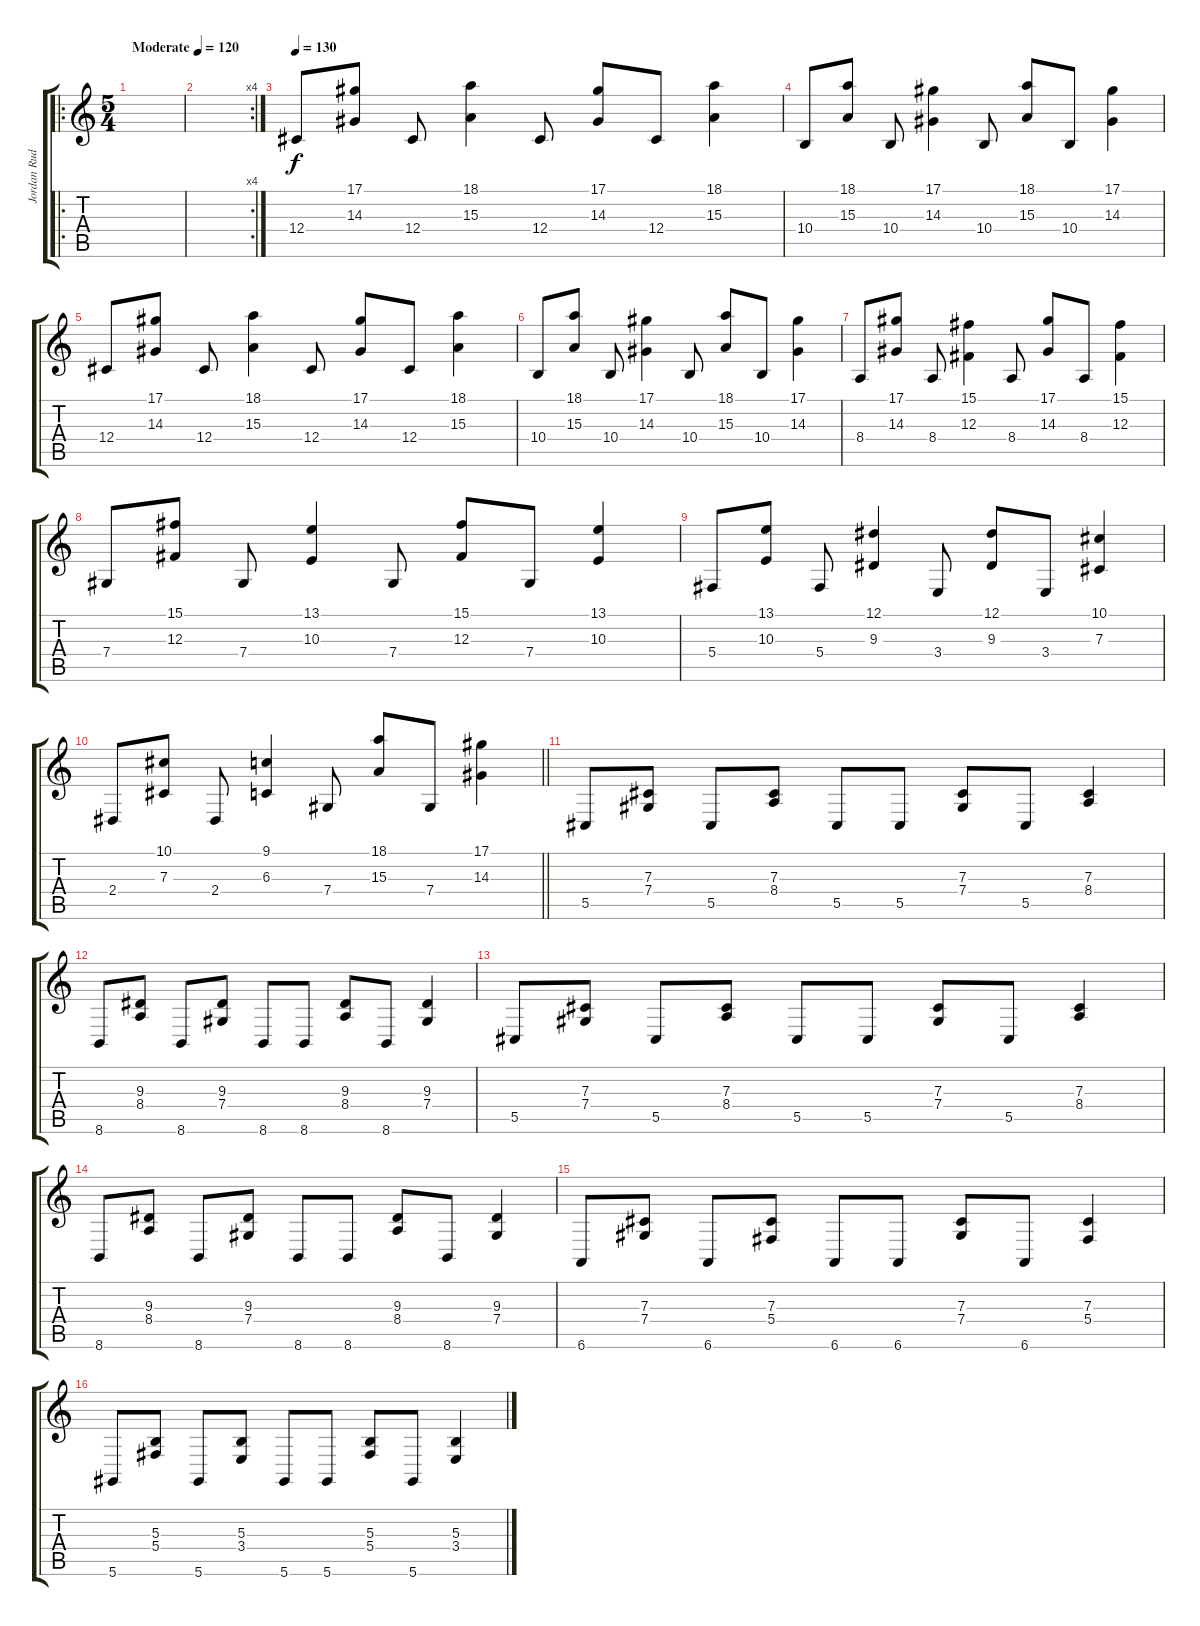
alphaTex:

\track ("Jordan Rudess Keyboards1" "Jordan Rud") {instrument lead2sawtooth}
\staff {score tabs}
\tuning (Eb4 Bb3 Gb3 Db3 Ab2 Eb2) {hide}
\ro
\ts (5 4)
\tempo (120 "Moderate")
\clef g2
\ks c
|
\rc 4
|
\tempo 130
12.4.8 (17.1 14.3).8 12.4.8 (18.1 15.3).4 12.4.8 (17.1 14.3).8 12.4.8 (18.1 15.3).4 |
10.4.8 (18.1 15.3).8 10.4.8 (17.1 14.3).4 10.4.8 (18.1 15.3).8 10.4.8 (17.1 14.3).4 |
12.4.8 (17.1 14.3).8 12.4.8 (18.1 15.3).4 12.4.8 (17.1 14.3).8 12.4.8 (18.1 15.3).4 |
10.4.8 (18.1 15.3).8 10.4.8 (17.1 14.3).4 10.4.8 (18.1 15.3).8 10.4.8 (17.1 14.3).4 |
8.4.8 (17.1 14.3).8 8.4.8 (15.1 12.3).4 8.4.8 (17.1 14.3).8 8.4.8 (15.1 12.3).4 |
7.4.8 (15.1 12.3).8 7.4.8 (13.1 10.3).4 7.4.8 (15.1 12.3).8 7.4.8 (13.1 10.3).4 |
5.4.8 (13.1 10.3).8 5.4.8 (12.1 9.3).4 3.4.8 (12.1 9.3).8 3.4.8 (10.1 7.3).4 |
\barLineRight lightlight
2.4.8 (10.1 7.3).8 2.4.8 (9.1 6.3).4 7.4.8 (18.1 15.3).8 7.4.8 (17.1 14.3).4 |
5.5.8 (7.3 7.4).8 5.5.8 (7.3 8.4).8 5.5.8 5.5.8 (7.3 7.4).8 5.5.8 (7.3 8.4).4 |
8.6.8 (9.3 8.4).8 8.6.8 (9.3 7.4).8 8.6.8 8.6.8 (9.3 8.4).8 8.6.8 (9.3 7.4).4 |
5.5.8 (7.3 7.4).8 5.5.8 (7.3 8.4).8 5.5.8 5.5.8 (7.3 7.4).8 5.5.8 (7.3 8.4).4 |
8.6.8 (9.3 8.4).8 8.6.8 (9.3 7.4).8 8.6.8 8.6.8 (9.3 8.4).8 8.6.8 (9.3 7.4).4 |
6.6.8 (7.3 7.4).8 6.6.8 (7.3 5.4).8 6.6.8 6.6.8 (7.3 7.4).8 6.6.8 (7.3 5.4).4 |
5.6.8 (5.3 5.4).8 5.6.8 (5.3 3.4).8 5.6.8 5.6.8 (5.3 5.4).8 5.6.8 (5.3 3.4).4
